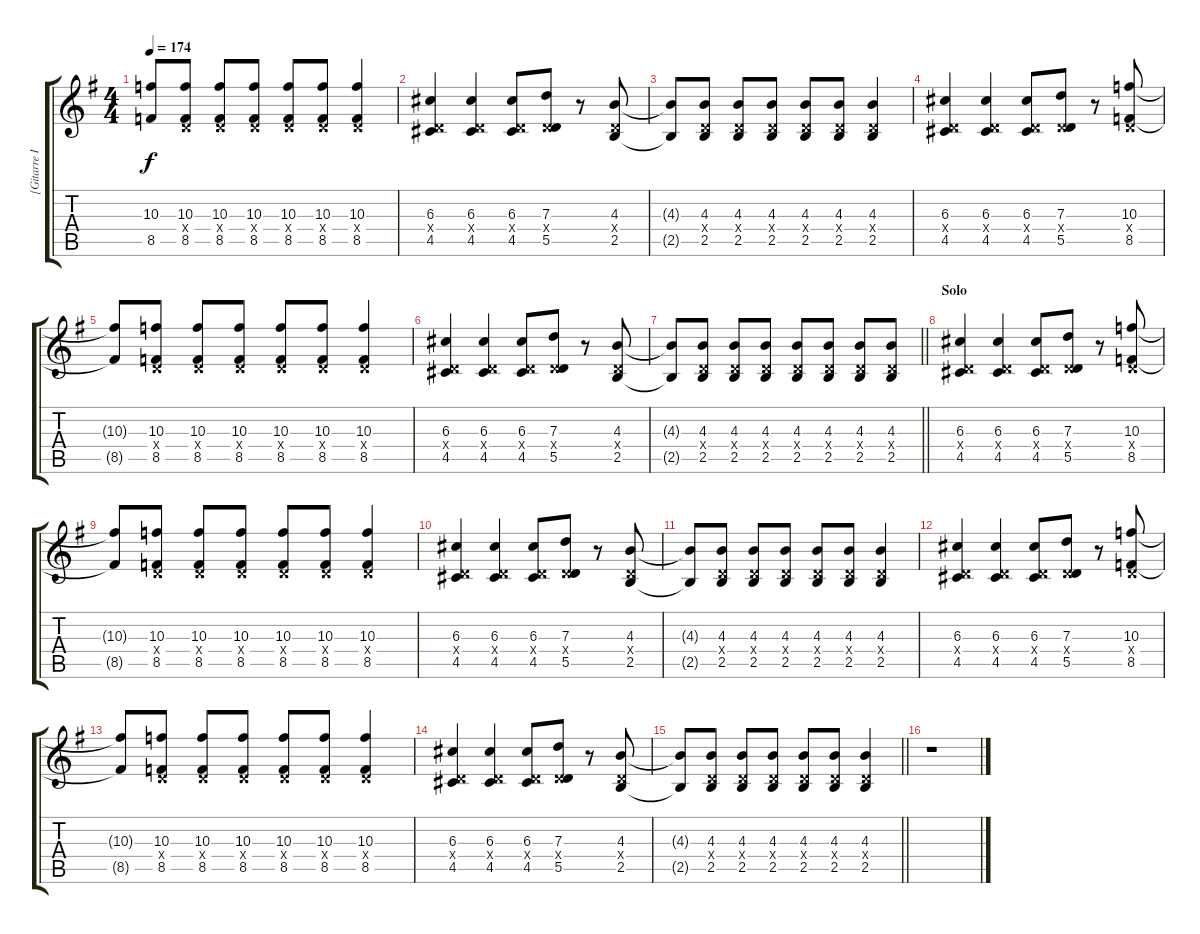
\track ("[Gitarre I]" "[Gitarre I") {instrument overdrivenguitar}
\staff {score tabs}
\tuning (E4 B3 G3 D3 A2 E2) {hide}
\ts (4 4)
\tempo 174
\clef g2
\ks g
(10.3{t} 8.5{t}).8{dy f} (10.3 0.4{x} 8.5).8 (10.3 0.4{x} 8.5).8 (10.3 0.4{x} 8.5).8 (10.3 0.4{x} 8.5).8 (10.3 0.4{x} 8.5).8 (10.3 0.4{x} 8.5).4 |
(6.3 0.4{x} 4.5).4 (6.3 0.4{x} 4.5).4 (6.3 0.4{x} 4.5).8 (7.3 0.4{x} 5.5).8 r.8 (4.3 0.4{x} 2.5).8 |
(4.3{t} 2.5{t}).8 (4.3 0.4{x} 2.5).8 (4.3 0.4{x} 2.5).8 (4.3 0.4{x} 2.5).8 (4.3 0.4{x} 2.5).8 (4.3 0.4{x} 2.5).8 (4.3 0.4{x} 2.5).4 |
(6.3 0.4{x} 4.5).4 (6.3 0.4{x} 4.5).4 (6.3 0.4{x} 4.5).8 (7.3 0.4{x} 5.5).8 r.8 (10.3 0.4{x} 8.5).8 |
(10.3{t} 8.5{t}).8 (10.3 0.4{x} 8.5).8 (10.3 0.4{x} 8.5).8 (10.3 0.4{x} 8.5).8 (10.3 0.4{x} 8.5).8 (10.3 0.4{x} 8.5).8 (10.3 0.4{x} 8.5).4 |
(6.3 0.4{x} 4.5).4 (6.3 0.4{x} 4.5).4 (6.3 0.4{x} 4.5).8 (7.3 0.4{x} 5.5).8 r.8 (4.3 0.4{x} 2.5).8 |
\barLineRight lightlight
(4.3{t} 2.5{t}).8 (4.3 0.4{x} 2.5).8 (4.3 0.4{x} 2.5).8 (4.3 0.4{x} 2.5).8 (4.3 0.4{x} 2.5).8 (4.3 0.4{x} 2.5).8 (4.3 0.4{x} 2.5).8 (4.3 0.4{x} 2.5).8 |
\section ("" "Solo")
(6.3 0.4{x} 4.5).4 (6.3 0.4{x} 4.5).4 (6.3 0.4{x} 4.5).8 (7.3 0.4{x} 5.5).8 r.8 (10.3 0.4{x} 8.5).8 |
(10.3{t} 8.5{t}).8 (10.3 0.4{x} 8.5).8 (10.3 0.4{x} 8.5).8 (10.3 0.4{x} 8.5).8 (10.3 0.4{x} 8.5).8 (10.3 0.4{x} 8.5).8 (10.3 0.4{x} 8.5).4 |
(6.3 0.4{x} 4.5).4 (6.3 0.4{x} 4.5).4 (6.3 0.4{x} 4.5).8 (7.3 0.4{x} 5.5).8 r.8 (4.3 0.4{x} 2.5).8 |
(4.3{t} 2.5{t}).8 (4.3 0.4{x} 2.5).8 (4.3 0.4{x} 2.5).8 (4.3 0.4{x} 2.5).8 (4.3 0.4{x} 2.5).8 (4.3 0.4{x} 2.5).8 (4.3 0.4{x} 2.5).4 |
(6.3 0.4{x} 4.5).4 (6.3 0.4{x} 4.5).4 (6.3 0.4{x} 4.5).8 (7.3 0.4{x} 5.5).8 r.8 (10.3 0.4{x} 8.5).8 |
(10.3{t} 8.5{t}).8 (10.3 0.4{x} 8.5).8 (10.3 0.4{x} 8.5).8 (10.3 0.4{x} 8.5).8 (10.3 0.4{x} 8.5).8 (10.3 0.4{x} 8.5).8 (10.3 0.4{x} 8.5).4 |
(6.3 0.4{x} 4.5).4 (6.3 0.4{x} 4.5).4 (6.3 0.4{x} 4.5).8 (7.3 0.4{x} 5.5).8 r.8 (4.3 0.4{x} 2.5).8 |
\barLineRight lightlight
(4.3{t} 2.5{t}).8 (4.3 0.4{x} 2.5).8 (4.3 0.4{x} 2.5).8 (4.3 0.4{x} 2.5).8 (4.3 0.4{x} 2.5).8 (4.3 0.4{x} 2.5).8 (4.3 0.4{x} 2.5).4 |
r.1
